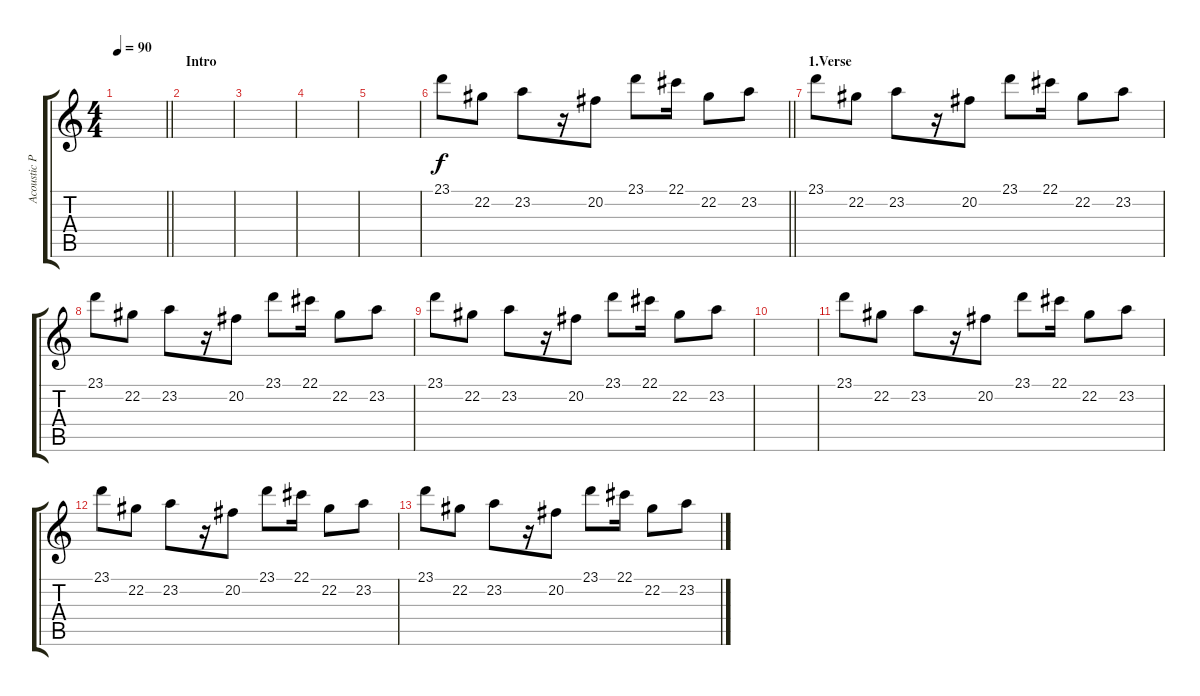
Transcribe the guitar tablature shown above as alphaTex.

\track ("Acoustic Piano (Dizzy Reed)" "Acoustic P") {instrument brightacousticpiano}
\staff {score tabs}
\tuning (Eb4 Bb3 Gb3 Db3 Ab2 Eb2) {hide}
\ts (4 4)
\tempo 90
\clef g2
\barLineRight lightlight
\ks c
|
\section ("" "Intro")
|
|
|
|
\barLineRight lightlight
23.1.8{volume 16} 22.2.8 23.2.8 r.16 20.2.8 23.1.8 22.1.16 22.2.8 23.2.8 |
\section ("" "1.Verse")
23.1.8 22.2.8 23.2.8 r.16 20.2.8 23.1.8 22.1.16 22.2.8 23.2.8 |
23.1.8 22.2.8 23.2.8 r.16 20.2.8 23.1.8 22.1.16 22.2.8 23.2.8 |
23.1.8 22.2.8 23.2.8 r.16 20.2.8 23.1.8 22.1.16 22.2.8 23.2.8 |
|
23.1.8 22.2.8 23.2.8 r.16 20.2.8 23.1.8 22.1.16 22.2.8 23.2.8 |
23.1.8 22.2.8 23.2.8 r.16 20.2.8 23.1.8 22.1.16 22.2.8 23.2.8 |
23.1.8 22.2.8 23.2.8 r.16 20.2.8 23.1.8 22.1.16 22.2.8 23.2.8
